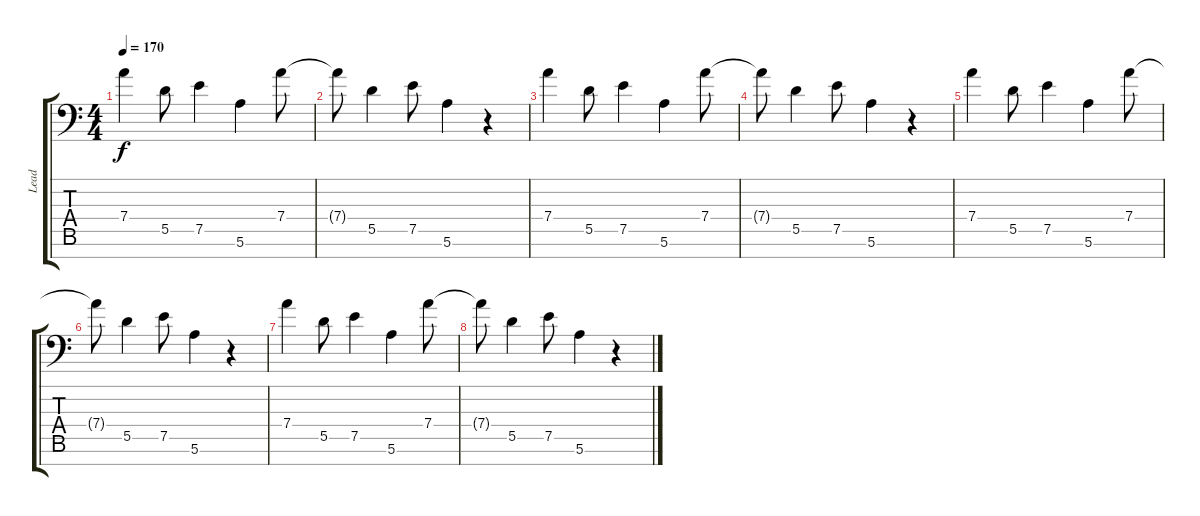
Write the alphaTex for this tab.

\track ("Lead" "Lead") {instrument distortionguitar}
\staff {score tabs}
\tuning (E4 B3 G3 D3 A2 E2 A1) {hide}
\ts (4 4)
\tempo 170
\clef f4
\ks c
7.4.4{dy f} 5.5.8 7.5.4 5.6.4 7.4.8 |
7.4{t}.8 5.5.4 7.5.8 5.6.4 r.4 |
7.4.4 5.5.8 7.5.4 5.6.4 7.4.8 |
7.4{t}.8 5.5.4 7.5.8 5.6.4 r.4 |
7.4.4 5.5.8 7.5.4 5.6.4 7.4.8 |
7.4{t}.8 5.5.4 7.5.8 5.6.4 r.4 |
7.4.4 5.5.8 7.5.4 5.6.4 7.4.8 |
7.4{t}.8 5.5.4 7.5.8 5.6.4 r.4
